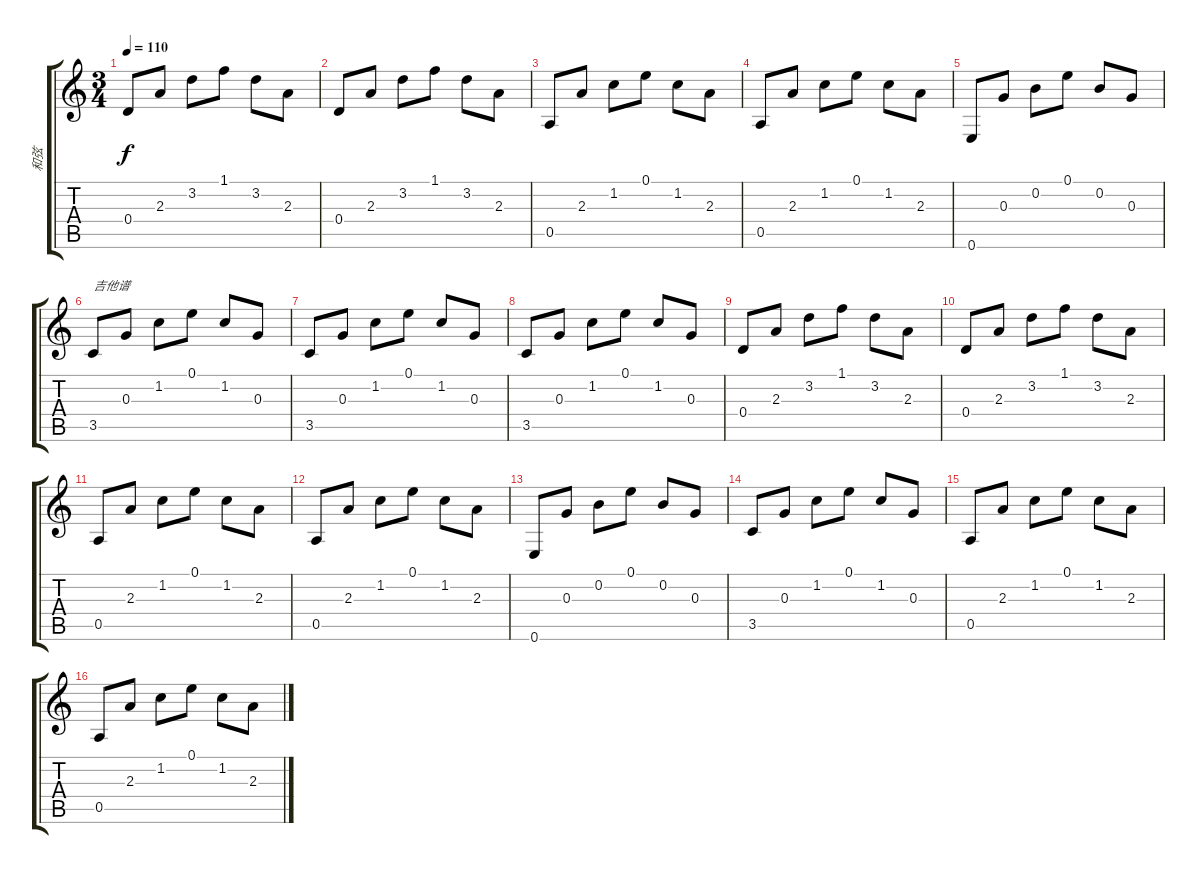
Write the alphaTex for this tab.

\track ("和弦" "和弦") {instrument acousticguitarnylon}
\staff {score tabs}
\tuning (E4 B3 G3 D3 A2 E2) {hide}
\ts (3 4)
\tempo 110
\clef g2
\ks c
0.4.8{dy f} 2.3.8 3.2.8 1.1.8 3.2.8 2.3.8 |
0.4.8 2.3.8 3.2.8 1.1.8 3.2.8 2.3.8 |
0.5.8 2.3.8 1.2.8 0.1.8 1.2.8 2.3.8 |
0.5.8 2.3.8 1.2.8 0.1.8 1.2.8 2.3.8 |
0.6.8 0.3.8 0.2.8 0.1.8 0.2.8 0.3.8 |
3.5.8{txt "吉他谱"} 0.3.8 1.2.8 0.1.8 1.2.8 0.3.8 |
3.5.8 0.3.8 1.2.8 0.1.8 1.2.8 0.3.8 |
3.5.8 0.3.8 1.2.8 0.1.8 1.2.8 0.3.8 |
0.4.8 2.3.8 3.2.8 1.1.8 3.2.8 2.3.8 |
0.4.8 2.3.8 3.2.8 1.1.8 3.2.8 2.3.8 |
0.5.8 2.3.8 1.2.8 0.1.8 1.2.8 2.3.8 |
0.5.8 2.3.8 1.2.8 0.1.8 1.2.8 2.3.8 |
0.6.8 0.3.8 0.2.8 0.1.8 0.2.8 0.3.8 |
3.5.8 0.3.8 1.2.8 0.1.8 1.2.8 0.3.8 |
0.5.8 2.3.8 1.2.8 0.1.8 1.2.8 2.3.8 |
0.5.8 2.3.8 1.2.8 0.1.8 1.2.8 2.3.8
